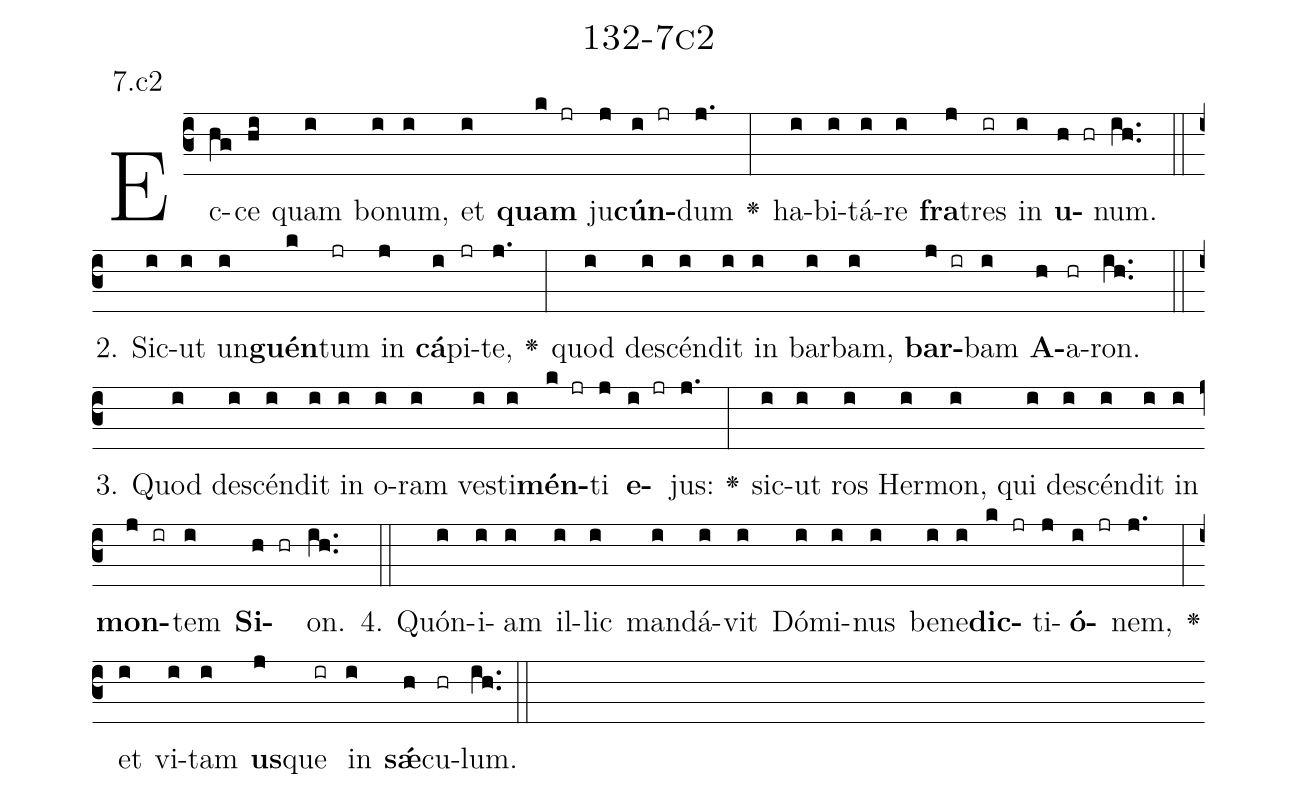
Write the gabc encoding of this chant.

name: 132-7c2;
annotation: 7.c2;
%%
(c3)Ec(hg)ce(hi) quam(i) bo(i)num,(i) et(i) <b>quam</b>(k jr) ju(j)<b>cún</b>(i jr)dum(j.) <v>\greheightstar</v>(:) ha(i)bi(i)tá(i)re(i) <b>fra</b>(j)tres(ir) in(i) <b>u</b>(h hr)num.(ih..) (::)
2. Sic(i)ut(i) un(i)<b>guén</b>(k)tum(jr) in(j) <b>cá</b>(i)pi(jr)te,(j.) <v>\greheightstar</v>(:) quod(i) de(i)scén(i)dit(i) in(i) bar(i)bam,(i) <b>bar</b>(j ir)bam(i) <b>A</b>(h)a(hr)ron.(ih..) (::)
3. Quod(i) de(i)scén(i)dit(i) in(i) o(i)ram(i) ves(i)ti(i)<b>mén</b>(k jr)ti(j) <b>e</b>(i jr)jus:(j.) <v>\greheightstar</v>(:) sic(i)ut(i) ros(i) Her(i)mon,(i) qui(i) de(i)scén(i)dit(i) in(i) <b>mon</b>(j ir)tem(i) <b>Si</b>(h hr)on.(ih..) (::)
4. Quón(i)i(i)am(i) il(i)lic(i) man(i)dá(i)vit(i) Dó(i)mi(i)nus(i) be(i)ne(i)<b>dic</b>(k jr)ti(j)<b>ó</b>(i jr)nem,(j.) <v>\greheightstar</v>(:) et(i) vi(i)tam(i) <b>us</b>(j)que(ir) in(i) <b>sǽ</b>(h)cu(hr)lum.(ih..) (::)
